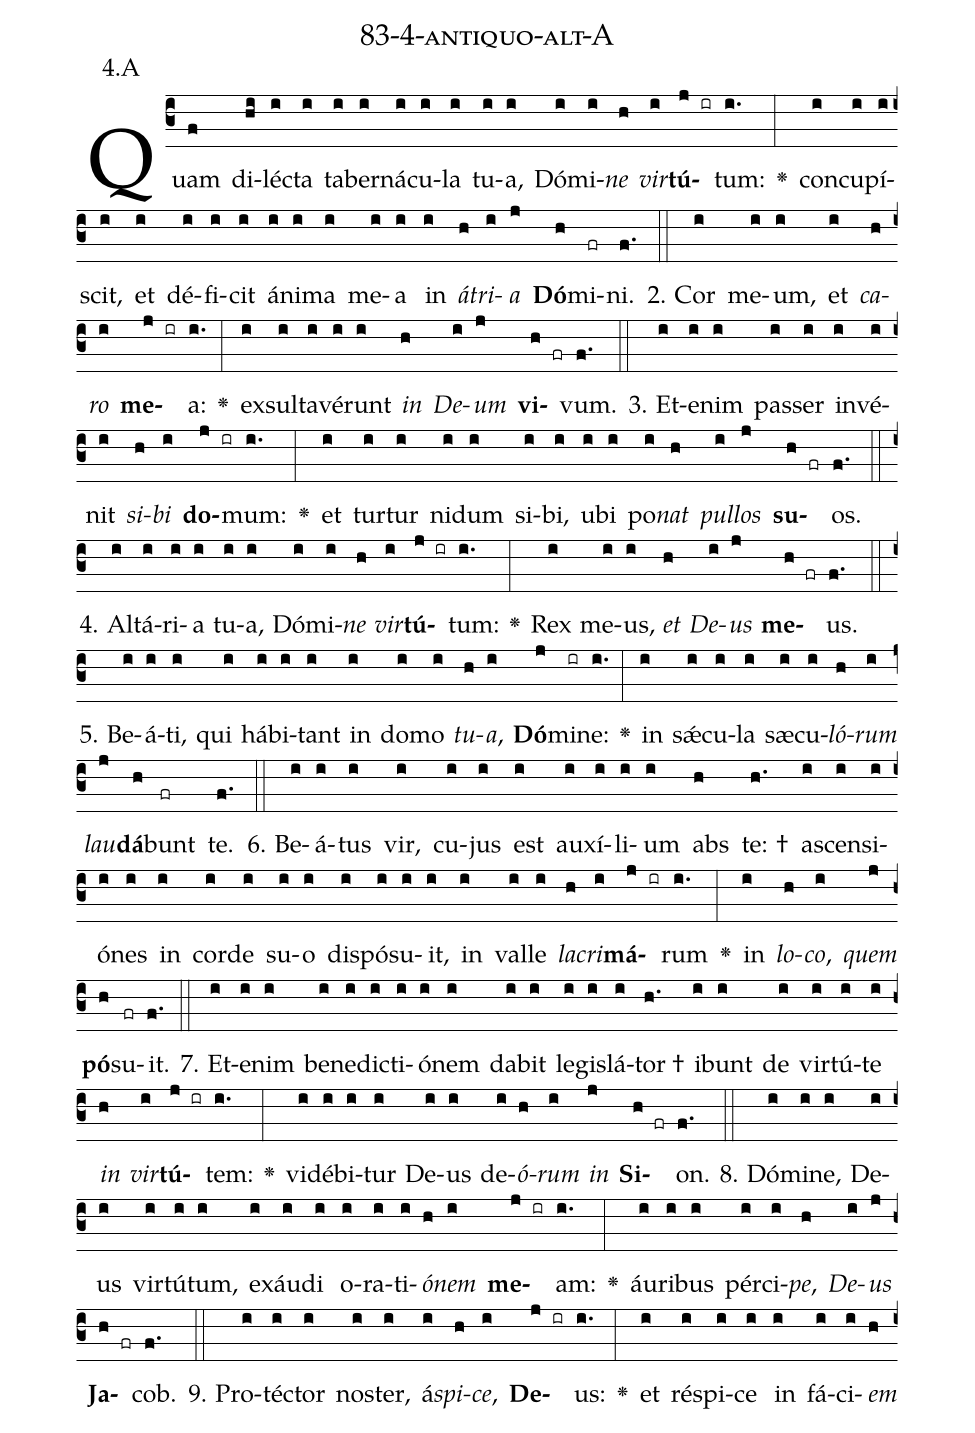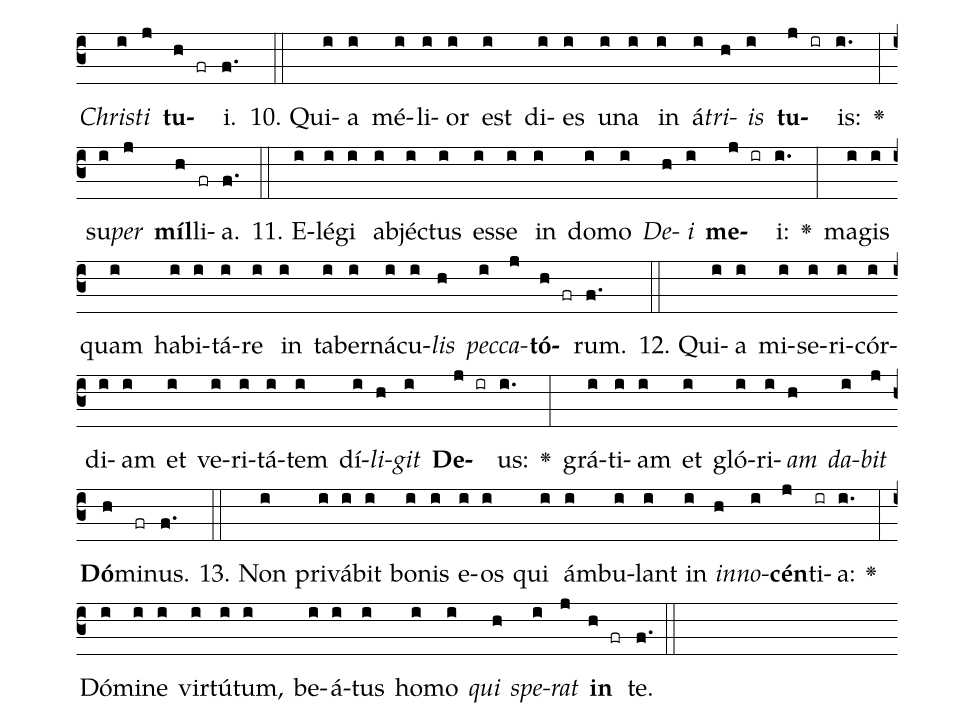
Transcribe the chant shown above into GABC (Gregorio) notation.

name: 83-4-antiquo-alt-A;
annotation: 4.A;
%%
(c3)Quam(f) di(hi)léc(i)ta(i) ta(i)ber(i)ná(i)cu(i)la(i) tu(i)a,(i) Dó(i)mi(i)<i>ne</i>(h) <i>vir</i>(i)<b>tú</b>(j ir)tum:(i.) <v>\greheightstar</v>(:) con(i)cu(i)pí(i)scit,(i) et(i) dé(i)fi(i)cit(i) á(i)ni(i)ma(i) me(i)a(i) in(i) <i>á</i>(h)<i>tri</i>(i)<i>a</i>(j) <b>Dó</b>(h)mi(fr)ni.(f.) (::)
2. Cor(i) me(i)um,(i) et(i) <i>ca</i>(h)<i>ro</i>(i) <b>me</b>(j ir)a:(i.) <v>\greheightstar</v>(:) ex(i)sul(i)ta(i)vé(i)runt(i) <i>in</i>(h) <i>De</i>(i)<i>um</i>(j) <b>vi</b>(h fr)vum.(f.) (::)
3. Et(i)e(i)nim(i) pas(i)ser(i) in(i)vé(i)nit(i) <i>si</i>(h)<i>bi</i>(i) <b>do</b>(j ir)mum:(i.) <v>\greheightstar</v>(:) et(i) tur(i)tur(i) ni(i)dum(i) si(i)bi,(i) u(i)bi(i) po(i)<i>nat</i>(h) <i>pul</i>(i)<i>los</i>(j) <b>su</b>(h fr)os.(f.) (::)
4. Al(i)tá(i)ri(i)a(i) tu(i)a,(i) Dó(i)mi(i)<i>ne</i>(h) <i>vir</i>(i)<b>tú</b>(j ir)tum:(i.) <v>\greheightstar</v>(:) Rex(i) me(i)us,(i) <i>et</i>(h) <i>De</i>(i)<i>us</i>(j) <b>me</b>(h fr)us.(f.) (::)
5. Be(i)á(i)ti,(i) qui(i) há(i)bi(i)tant(i) in(i) do(i)mo(i) <i>tu</i>(h)<i>a</i>,(i) <b>Dó</b>(j)mi(ir)ne:(i.) <v>\greheightstar</v>(:) in(i) sǽ(i)cu(i)la(i) sæ(i)cu(i)<i>ló</i>(h)<i>rum</i>(i) <i>lau</i>(j)<b>dá</b>(h)bunt(fr) te.(f.) (::)
6. Be(i)á(i)tus(i) vir,(i) cu(i)jus(i) est(i) au(i)xí(i)li(i)um(i) abs(h) te: †(h.) a(i)scen(i)si(i)ó(i)nes(i) in(i) cor(i)de(i) su(i)o(i) dis(i)pó(i)su(i)it,(i) in(i) val(i)le(i) <i>la</i>(h)<i>cri</i>(i)<b>má</b>(j ir)rum(i.) <v>\greheightstar</v>(:) in(i) <i>lo</i>(h)<i>co</i>,(i) <i>quem</i>(j) <b>pó</b>(h)su(fr)it.(f.) (::)
7. Et(i)e(i)nim(i) be(i)ne(i)dic(i)ti(i)ó(i)nem(i) da(i)bit(i) le(i)gis(i)lá(i)tor †(h.) i(i)bunt(i) de(i) vir(i)tú(i)te(i) <i>in</i>(h) <i>vir</i>(i)<b>tú</b>(j ir)tem:(i.) <v>\greheightstar</v>(:) vi(i)dé(i)bi(i)tur(i) De(i)us(i) de(i)<i>ó</i>(h)<i>rum</i>(i) <i>in</i>(j) <b>Si</b>(h fr)on.(f.) (::)
8. Dó(i)mi(i)ne,(i) De(i)us(i) vir(i)tú(i)tum,(i) ex(i)áu(i)di(i) o(i)ra(i)ti(i)<i>ó</i>(h)<i>nem</i>(i) <b>me</b>(j ir)am:(i.) <v>\greheightstar</v>(:) áu(i)ri(i)bus(i) pér(i)ci(i)<i>pe</i>,(h) <i>De</i>(i)<i>us</i>(j) <b>Ja</b>(h fr)cob.(f.) (::)
9. Pro(i)téc(i)tor(i) nos(i)ter,(i) á(i)<i>spi</i>(h)<i>ce</i>,(i) <b>De</b>(j ir)us:(i.) <v>\greheightstar</v>(:) et(i) ré(i)spi(i)ce(i) in(i) fá(i)ci(i)<i>em</i>(h) <i>Chris</i>(i)<i>ti</i>(j) <b>tu</b>(h fr)i.(f.) (::)
10. Qui(i)a(i) mé(i)li(i)or(i) est(i) di(i)es(i) u(i)na(i) in(i) á(i)<i>tri</i>(h)<i>is</i>(i) <b>tu</b>(j ir)is:(i.) <v>\greheightstar</v>(:) su(i)<i>per</i>(j) <b>míl</b>(h)li(fr)a.(f.) (::)
11. E(i)lé(i)gi(i) ab(i)jéc(i)tus(i) es(i)se(i) in(i) do(i)mo(i) <i>De</i>(h)<i>i</i>(i) <b>me</b>(j ir)i:(i.) <v>\greheightstar</v>(:) ma(i)gis(i) quam(i) ha(i)bi(i)tá(i)re(i) in(i) ta(i)ber(i)ná(i)cu(i)<i>lis</i>(h) <i>pec</i>(i)<i>ca</i>(j)<b>tó</b>(h fr)rum.(f.) (::)
12. Qui(i)a(i) mi(i)se(i)ri(i)cór(i)di(i)am(i) et(i) ve(i)ri(i)tá(i)tem(i) dí(i)<i>li</i>(h)<i>git</i>(i) <b>De</b>(j ir)us:(i.) <v>\greheightstar</v>(:) grá(i)ti(i)am(i) et(i) gló(i)ri(i)<i>am</i>(h) <i>da</i>(i)<i>bit</i>(j) <b>Dó</b>(h)mi(fr)nus.(f.) (::)
13. Non(i) pri(i)vá(i)bit(i) bo(i)nis(i) e(i)os(i) qui(i) ám(i)bu(i)lant(i) in(i) <i>in</i>(h)<i>no</i>(i)<b>cén</b>(j)ti(ir)a:(i.) <v>\greheightstar</v>(:) Dó(i)mi(i)ne(i) vir(i)tú(i)tum,(i) be(i)á(i)tus(i) ho(i)mo(i) <i>qui</i>(h) <i>spe</i>(i)<i>rat</i>(j) <b>in</b>(h fr) te.(f.) (::)
